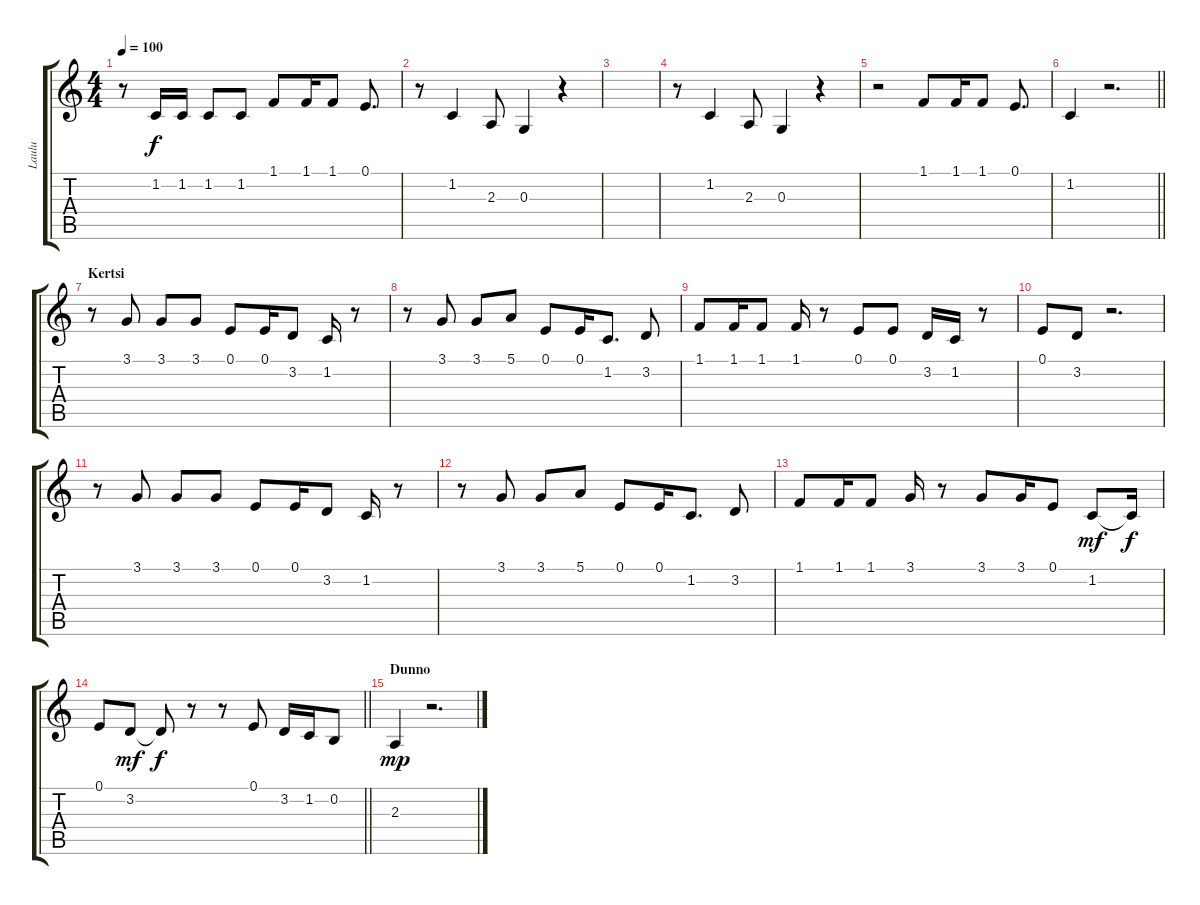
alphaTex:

\track ("Laulu" "Laulu") {instrument lead6voice}
\staff {score tabs}
\tuning (E4 B3 G3 D3 A2 E2) {hide}
\ts (4 4)
\tempo 100
\clef g2
\ks c
r.8{dy f} 1.2.16 1.2.16 1.2.8 1.2.8 1.1.8 1.1.16 1.1.8 0.1.8{d} |
r.8 1.2.4 2.3.8 0.3.4 r.4 |
|
r.8 1.2.4 2.3.8 0.3.4 r.4 |
r.2 1.1.8 1.1.16 1.1.8 0.1.8{d} |
\barLineRight lightlight
1.2.4 r.2{d} |
\section ("" "Kertsi")
r.8 3.1.8 3.1.8 3.1.8 0.1.8 0.1.16 3.2.8 1.2.16 r.8 |
r.8 3.1.8 3.1.8 5.1.8 0.1.8 0.1.16 1.2.8{d} 3.2.8 |
1.1.8 1.1.16 1.1.8 1.1.16 r.8 0.1.8 0.1.8 3.2.16 1.2.16 r.8 |
0.1.8 3.2.8 r.2{d} |
r.8 3.1.8 3.1.8 3.1.8 0.1.8 0.1.16 3.2.8 1.2.16 r.8 |
r.8 3.1.8 3.1.8 5.1.8 0.1.8 0.1.16 1.2.8{d} 3.2.8 |
1.1.8 1.1.16 1.1.8 3.1.16 r.8 3.1.8 3.1.16 0.1.8 1.2.8{dy mf} 1.2{t}.16{dy f} |
\barLineRight lightlight
0.1.8 3.2.8{dy mf} 3.2{t}.8{dy f} r.8 r.8 0.1.8 3.2.16 1.2.16 0.2.8 |
\section ("" "Dunno")
2.3.4{dy mp} r.2{d}
